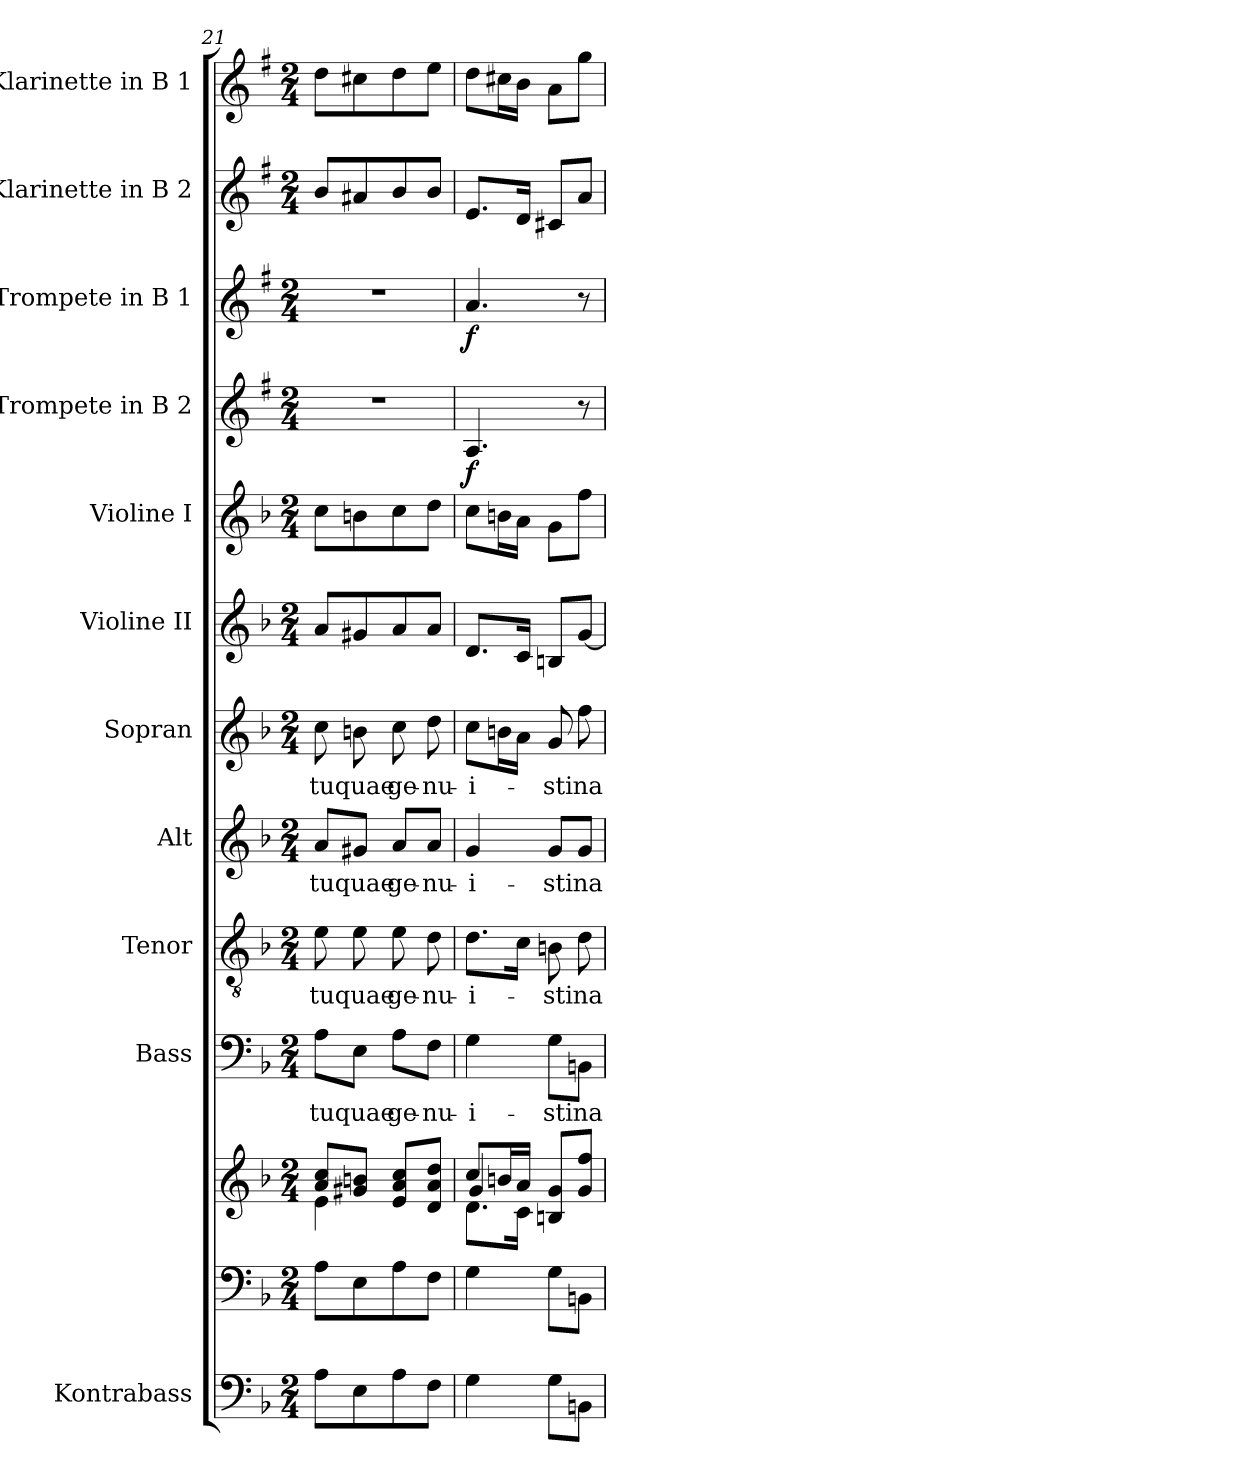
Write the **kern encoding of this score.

**kern	**kern	**kern	**kern	**text	**kern	**text	**kern	**text	**kern	**text	**kern	**kern	**kern	**dynam	**kern	**dynam	**kern	**kern
*part12	*part11	*part11	*part10	*part10	*part9	*part9	*part8	*part8	*part7	*part7	*part6	*part5	*part4	*part4	*part3	*part3	*part2	*part1
*staff13	*staff12	*staff11	*staff10	*staff10	*staff9	*staff9	*staff8	*staff8	*staff7	*staff7	*staff6	*staff5	*staff4	*staff4	*staff3	*staff3	*staff2	*staff1
*I"Kontrabass	*	*	*I"Bass	*	*I"Tenor	*	*I"Alt	*	*I"Sopran	*	*I"Violine II	*I"Violine I	*I"Trompete in B 2	*	*I"Trompete in B 1	*	*I"Klarinette in B 2	*I"Klarinette in B 1
*I'Kb.	*	*	*I'B	*	*I'T	*	*I'A	*	*I'S	*	*I'Vl. II	*I'Vl. I	*	*	*	*	*	*
*clefF4	*clefF4	*clefG2	*clefF4	*	*clefGv2	*	*clefG2	*	*clefG2	*	*clefG2	*clefG2	*clefG2	*	*clefG2	*	*clefG2	*clefG2
*ITrd7c12	*	*	*	*	*	*	*	*	*	*	*	*	*ITrd1c2	*	*ITrd1c2	*	*ITrd1c2	*ITrd1c2
*k[b-]	*k[b-]	*k[b-]	*k[b-]	*	*k[b-]	*	*k[b-]	*	*k[b-]	*	*k[b-]	*k[b-]	*k[b-]	*	*k[b-]	*	*k[b-]	*k[b-]
*F:	*F:	*F:	*F:	*	*F:	*	*F:	*	*F:	*	*F:	*F:	*F:	*	*F:	*	*F:	*F:
*M2/4	*M2/4	*M2/4	*M2/4	*	*M2/4	*	*M2/4	*	*M2/4	*	*M2/4	*M2/4	*M2/4	*	*M2/4	*	*M2/4	*M2/4
=21	=21	=21	=21	=21	=21	=21	=21	=21	=21	=21	=21	=21	=21	=21	=21	=21	=21	=21
*	*	*^	*	*	*	*	*	*	*	*	*	*	*	*	*	*	*	*
!	!	!	!	!	!LO:LY:b	!	!LO:LY:b	!	!LO:LY:b	!	!LO:LY:b	!	!	!	!	!	!	!	!
8AA\L	8A\L	8a/ 8cc/L	4e\	8A\L	tu	8e\	tu	8a/L	tu	8cc\	tu	8a/L	8cc\L	2r	.	2r	.	8a/L	8cc\L
!	!	!	!	!	!LO:LY:b	!	!LO:LY:b	!	!LO:LY:b	!	!LO:LY:b	!	!	!	!	!	!	!	!
8EE\	8E\	8g#X/ 8bn/J	.	8E\J	quae	8e\	quae	8g#X/J	quae	8bn\	quae	8g#X/	8bn\	.	.	.	.	8g#X/	8bn\
!	!	!	!	!	!LO:LY:b	!	!LO:LY:b	!	!LO:LY:b	!	!LO:LY:b	!	!	!	!	!	!	!	!
8AA\	8A\	8e/ 8a/ 8cc/L	4ryy	8A\L	ge-	8e\	ge-	8a/L	ge-	8cc\	ge-	8a/	8cc\	.	.	.	.	8a/	8cc\
!	!	!	!	!	!LO:LY:b	!	!LO:LY:b	!	!LO:LY:b	!	!LO:LY:b	!	!	!	!	!	!	!	!
8FF\J	8F\J	8d/ 8a/ 8dd/J	.	8F\J	-nu-	8d\	-nu-	8a/J	-nu-	8dd\	-nu-	8a/J	8dd\J	.	.	.	.	8a/J	8dd\J
!!LO:PB:g=z
=22	=22	=22	=22	=22	=22	=22	=22	=22	=22	=22	=22	=22	=22	=22	=22	=22	=22	=22	=22
*	*	*	*^	*	*	*	*	*	*	*	*	*	*	*	*	*	*	*	*
!	!	!	!	!	!	!LO:LY:b	!	!LO:LY:b	!	!LO:LY:b	!	!LO:LY:b	!	!	!	!LO:DY:b	!	!LO:DY:b	!	!
4GG\	4G\	8cc/L	4g/	8.d\L	4G\	-i-	8.d\L	-i-	4g/	-i-	8cc\L	-i-	8.d/L	8cc\L	4.G/	f	4.g/	f	8.d/L	8cc\L
.	.	16bn/L	.	.	.	.	.	.	.	.	16bn\L	.	.	16bn\L	.	.	.	.	.	16bn\L
.	.	16a/JJ	.	16c\Jk	.	.	16c\Jk	.	.	.	16a\JJ	.	16c/Jk	16a\JJ	.	.	.	.	16c/Jk	16a\JJ
!	!	!	!	!	!	!LO:LY:b	!	!LO:LY:b	!	!LO:LY:b	!	!LO:LY:b	!	!	!	!	!	!	!	!
8GG\L	8G\L	8Bn/ 8g/L	4ryy	4ryy	8G\L	-sti	8Bn\	-sti	8g/L	-sti	8g/	-sti	8Bn/L	8g\L	.	.	.	.	8Bn/L	8g\L
!	!	!	!	!	!	!LO:LY:b	!	!LO:LY:b	!	!LO:LY:b	!	!LO:LY:b	!	!	!	!	!	!	!	!
8BBBn\J	8BBn\J	8g/ 8ff/J	.	.	8BBn\J	na-	8d\	na-	8g/J	na-	8ff\	na-	[8g/J	8ff\J	8r	.	8r	.	8g/J	8ff\J
*	*	*v	*v	*v	*	*	*	*	*	*	*	*	*	*	*	*	*	*	*	*
=	=	=	=	=	=	=	=	=	=	=	=	=	=	=	=	=	=	=
*-	*-	*-	*-	*-	*-	*-	*-	*-	*-	*-	*-	*-	*-	*-	*-	*-	*-	*-
